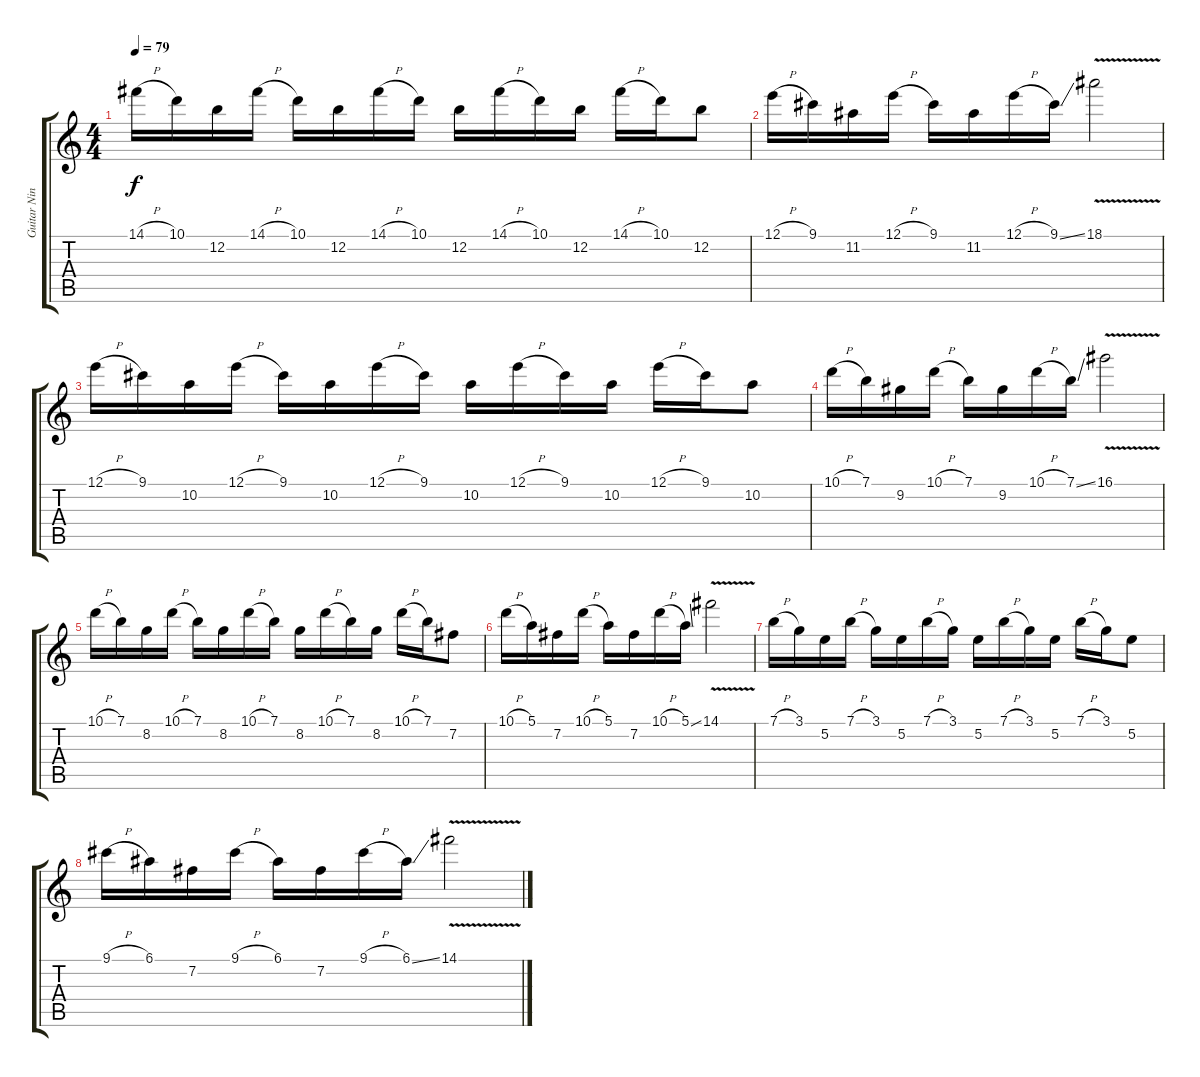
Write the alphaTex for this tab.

\track ("Guitar Nine" "Guitar Nin") {instrument distortionguitar}
\staff {score tabs}
\tuning (E4 B3 G3 D3 A2 E2) {hide}
\ts (4 4)
\tempo 79
\clef g2
\ks c
14.1{h}.16{dy f} 10.1.16 12.2.16 14.1{h}.16 10.1.16 12.2.16 14.1{h}.16 10.1.16 12.2.16 14.1{h}.16 10.1.16 12.2.16 14.1{h}.16 10.1.16 12.2.8 |
12.1{h}.16 9.1.16 11.2.16 12.1{h}.16 9.1.16 11.2.16 12.1{h}.16 9.1{ss}.16 18.1{v}.2 |
12.1{h}.16 9.1.16 10.2.16 12.1{h}.16 9.1.16 10.2.16 12.1{h}.16 9.1.16 10.2.16 12.1{h}.16 9.1.16 10.2.16 12.1{h}.16 9.1.16 10.2.8 |
10.1{h}.16 7.1.16 9.2.16 10.1{h}.16 7.1.16 9.2.16 10.1{h}.16 7.1{ss}.16 16.1{v}.2 |
10.1{h}.16 7.1.16 8.2.16 10.1{h}.16 7.1.16 8.2.16 10.1{h}.16 7.1.16 8.2.16 10.1{h}.16 7.1.16 8.2.16 10.1{h}.16 7.1.16 7.2.8 |
10.1{h}.16 5.1.16 7.2.16 10.1{h}.16 5.1.16 7.2.16 10.1{h}.16 5.1{ss}.16 14.1{v}.2 |
7.1{h}.16{volume 0} 3.1.16 5.2.16 7.1{h}.16 3.1.16 5.2.16 7.1{h}.16 3.1.16 5.2.16 7.1{h}.16 3.1.16 5.2.16 7.1{h}.16 3.1.16 5.2.8 |
9.1{h}.16 6.1.16 7.2.16 9.1{h}.16 6.1.16 7.2.16 9.1{h}.16 6.1{ss}.16 14.1{v}.2
